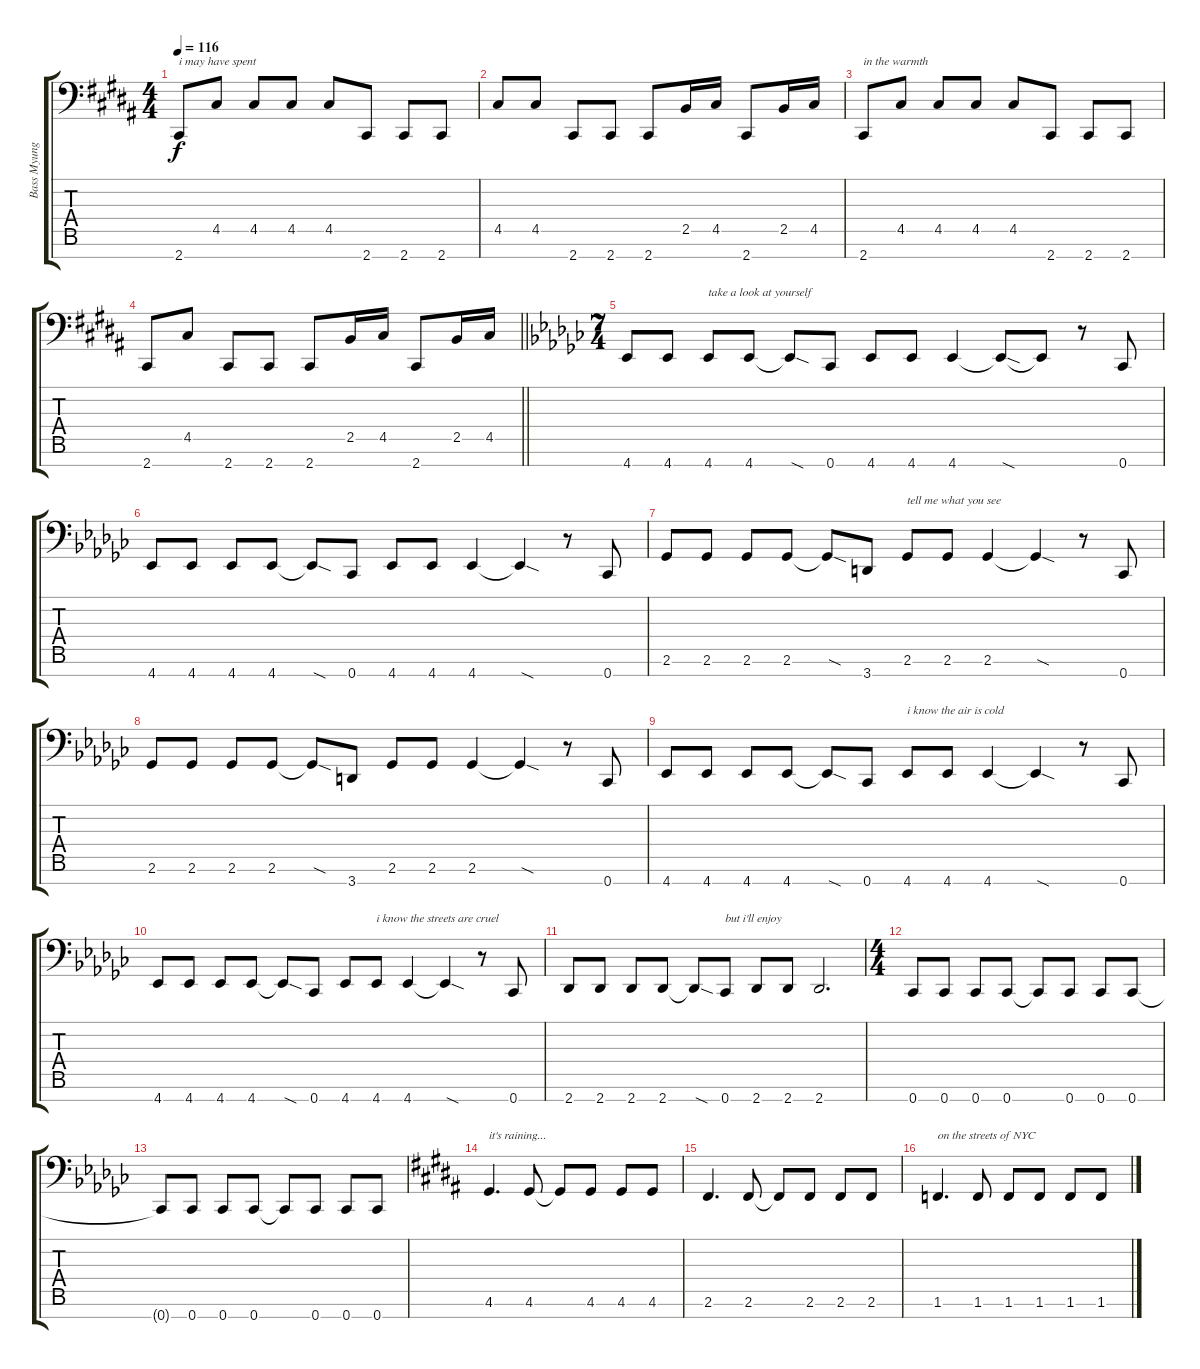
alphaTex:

\track ("Bass Myung" "Bass Myung") {instrument electricbassfinger}
\staff {score tabs}
\tuning (E3 B2 G2 D2 A1 E1 B0) {hide}
\ts (4 4)
\tempo 116
\clef f4
\ks g#minor
2.7.8{txt "i may have spent" dy f} 4.5.8 4.5.8 4.5.8 4.5.8 2.7.8 2.7.8 2.7.8 |
4.5.8 4.5.8 2.7.8 2.7.8 2.7.8 2.5.16 4.5.16 2.7.8 2.5.16 4.5.16 |
2.7.8{txt "in the warmth"} 4.5.8 4.5.8 4.5.8 4.5.8 2.7.8 2.7.8 2.7.8 |
\barLineRight lightlight
2.7.8 4.5.8 2.7.8 2.7.8 2.7.8 2.5.16 4.5.16 2.7.8 2.5.16 4.5.16 |
\ts (7 4)
\ks gb
4.7.8 4.7.8 4.7.8{txt "take a look at yourself"} 4.7.8 4.7{sod t}.8 0.7.8 4.7.8 4.7.8 4.7.4 4.7{sod t}.8 4.7{t}.8 r.8 0.7.8 |
4.7.8 4.7.8 4.7.8 4.7.8 4.7{sod t}.8 0.7.8 4.7.8 4.7.8 4.7.4 4.7{sod t}.4 r.8 0.7.8 |
2.6.8 2.6.8 2.6.8 2.6.8 2.6{sod t}.8 3.7.8 2.6.8{txt "tell me what you see"} 2.6.8 2.6.4 2.6{sod t}.4 r.8 0.7.8 |
2.6.8 2.6.8 2.6.8 2.6.8 2.6{sod t}.8 3.7.8 2.6.8 2.6.8 2.6.4 2.6{sod t}.4 r.8 0.7.8 |
4.7.8 4.7.8 4.7.8 4.7.8 4.7{sod t}.8 0.7.8 4.7.8{txt "i know the air is cold"} 4.7.8 4.7.4 4.7{sod t}.4 r.8 0.7.8 |
4.7.8 4.7.8 4.7.8 4.7.8 4.7{sod t}.8 0.7.8 4.7.8 4.7.8{txt "i know the streets are cruel"} 4.7.4 4.7{sod t}.4 r.8 0.7.8 |
2.7.8 2.7.8 2.7.8 2.7.8 2.7{sod t}.8 0.7.8{txt "but i'll enjoy"} 2.7.8 2.7.8 2.7.2{d} |
\ts (4 4)
0.7.8 0.7.8 0.7.8 0.7.8 0.7{t}.8 0.7.8 0.7.8 0.7.8 |
0.7{t}.8 0.7.8 0.7.8 0.7.8 0.7{t}.8 0.7.8 0.7.8 0.7.8 |
\ks b
4.6.4{d txt "it's raining..."} 4.6.8 4.6{t}.8 4.6.8 4.6.8 4.6.8 |
\ks g#minor
2.6.4{d} 2.6.8 2.6{t}.8 2.6.8 2.6.8 2.6.8 |
1.6.4{d txt "on the streets of NYC"} 1.6.8 1.6.8 1.6.8 1.6.8 1.6.8
